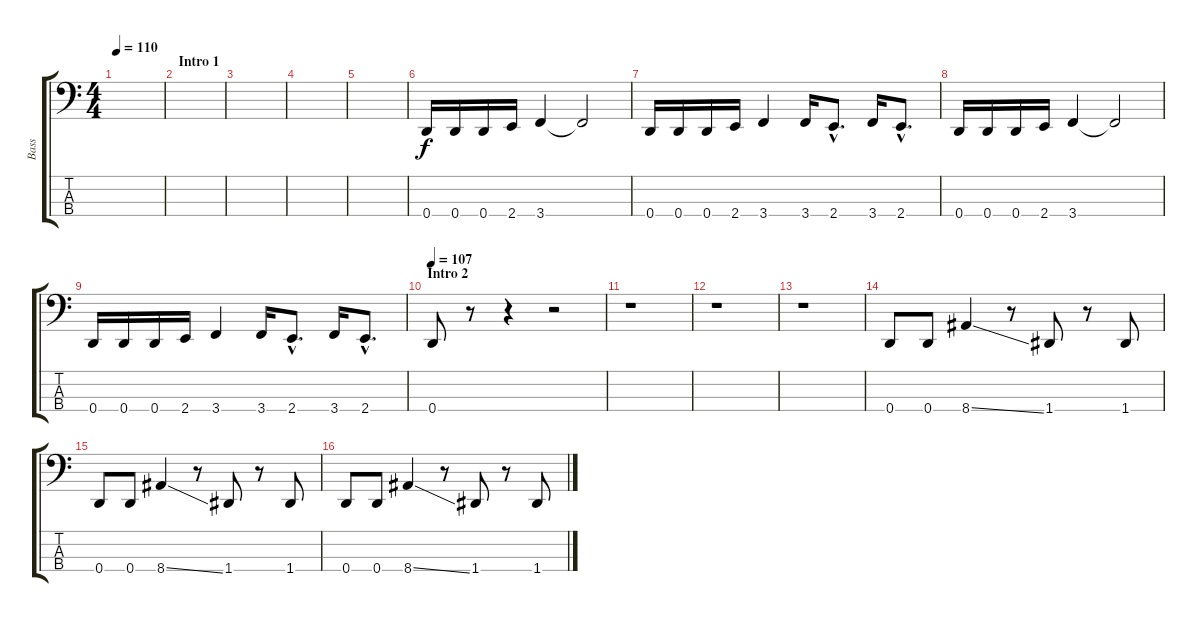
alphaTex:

\track ("Bass" "Bass") {instrument electricbassfinger}
\staff {score tabs}
\tuning (G2 D2 A1 D1) {hide}
\ts (4 4)
\tempo 110
\clef f4
\ks c
|
\section ("" "Intro 1")
|
|
|
|
0.4.16 0.4.16 0.4.16 2.4.16 3.4.4 3.4{t}.2 |
0.4.16 0.4.16 0.4.16 2.4.16 3.4.4 3.4.16 2.4{hac}.8{d} 3.4.16 2.4{hac}.8{d} |
0.4.16 0.4.16 0.4.16 2.4.16 3.4.4 3.4{t}.2 |
0.4.16 0.4.16 0.4.16 2.4.16 3.4.4 3.4.16 2.4{hac}.8{d} 3.4.16 2.4{hac}.8{d} |
\section ("" "Intro 2")
\tempo 107
0.4.8 r.8 r.4 r.2 |
r.1 |
r.1 |
r.1 |
0.4.8 0.4.8 8.4{ss}.4 r.8 1.4.8 r.8 1.4.8 |
0.4.8 0.4.8 8.4{ss}.4 r.8 1.4.8 r.8 1.4.8 |
0.4.8 0.4.8 8.4{ss}.4 r.8 1.4.8 r.8 1.4.8
